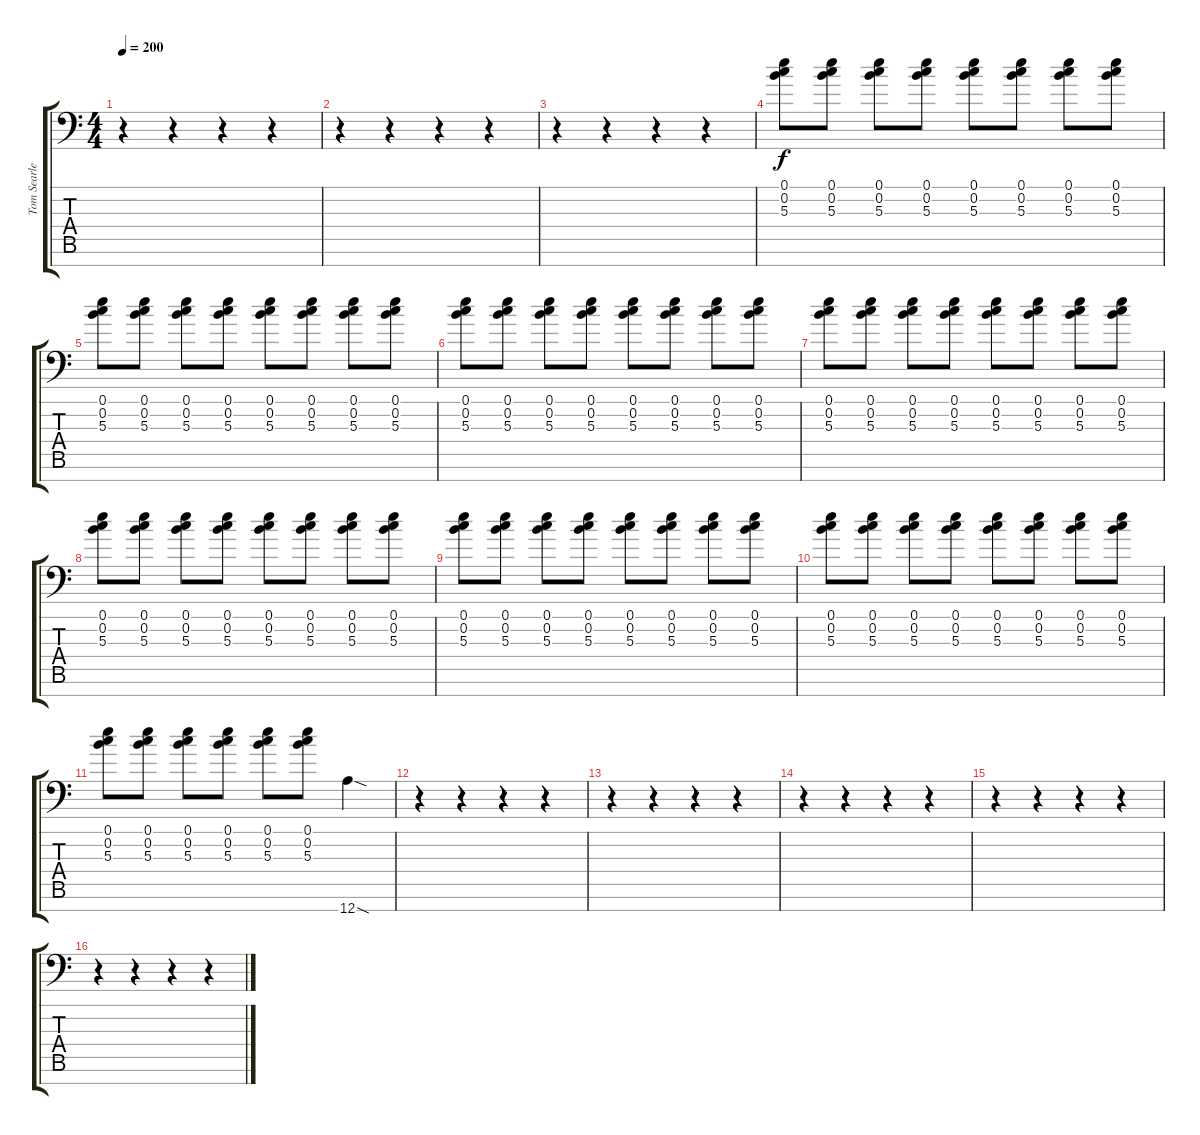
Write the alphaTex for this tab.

\track ("Tom Searle" "Tom Searle") {instrument distortionguitar}
\staff {score tabs}
\tuning (E4 B3 G3 D3 A2 E2 A1) {hide}
\ts (4 4)
\tempo 200
\clef f4
\ks c
r.4{dy f} r.4 r.4 r.4 |
r.4 r.4 r.4 r.4 |
r.4 r.4 r.4 r.4 |
(0.1 0.2 5.3).8 (0.1 0.2 5.3).8 (0.1 0.2 5.3).8 (0.1 0.2 5.3).8 (0.1 0.2 5.3).8 (0.1 0.2 5.3).8 (0.1 0.2 5.3).8 (0.1 0.2 5.3).8 |
(0.1 0.2 5.3).8 (0.1 0.2 5.3).8 (0.1 0.2 5.3).8 (0.1 0.2 5.3).8 (0.1 0.2 5.3).8 (0.1 0.2 5.3).8 (0.1 0.2 5.3).8 (0.1 0.2 5.3).8 |
(0.1 0.2 5.3).8 (0.1 0.2 5.3).8 (0.1 0.2 5.3).8 (0.1 0.2 5.3).8 (0.1 0.2 5.3).8 (0.1 0.2 5.3).8 (0.1 0.2 5.3).8 (0.1 0.2 5.3).8 |
(0.1 0.2 5.3).8 (0.1 0.2 5.3).8 (0.1 0.2 5.3).8 (0.1 0.2 5.3).8 (0.1 0.2 5.3).8 (0.1 0.2 5.3).8 (0.1 0.2 5.3).8 (0.1 0.2 5.3).8 |
(0.1 0.2 5.3).8 (0.1 0.2 5.3).8 (0.1 0.2 5.3).8 (0.1 0.2 5.3).8 (0.1 0.2 5.3).8 (0.1 0.2 5.3).8 (0.1 0.2 5.3).8 (0.1 0.2 5.3).8 |
(0.1 0.2 5.3).8 (0.1 0.2 5.3).8 (0.1 0.2 5.3).8 (0.1 0.2 5.3).8 (0.1 0.2 5.3).8 (0.1 0.2 5.3).8 (0.1 0.2 5.3).8 (0.1 0.2 5.3).8 |
(0.1 0.2 5.3).8 (0.1 0.2 5.3).8 (0.1 0.2 5.3).8 (0.1 0.2 5.3).8 (0.1 0.2 5.3).8 (0.1 0.2 5.3).8 (0.1 0.2 5.3).8 (0.1 0.2 5.3).8 |
(0.1 0.2 5.3).8 (0.1 0.2 5.3).8 (0.1 0.2 5.3).8 (0.1 0.2 5.3).8 (0.1 0.2 5.3).8 (0.1 0.2 5.3).8 12.7{sod}.4 |
r.4 r.4 r.4 r.4 |
r.4 r.4 r.4 r.4 |
r.4 r.4 r.4 r.4 |
r.4 r.4 r.4 r.4 |
r.4 r.4 r.4 r.4
